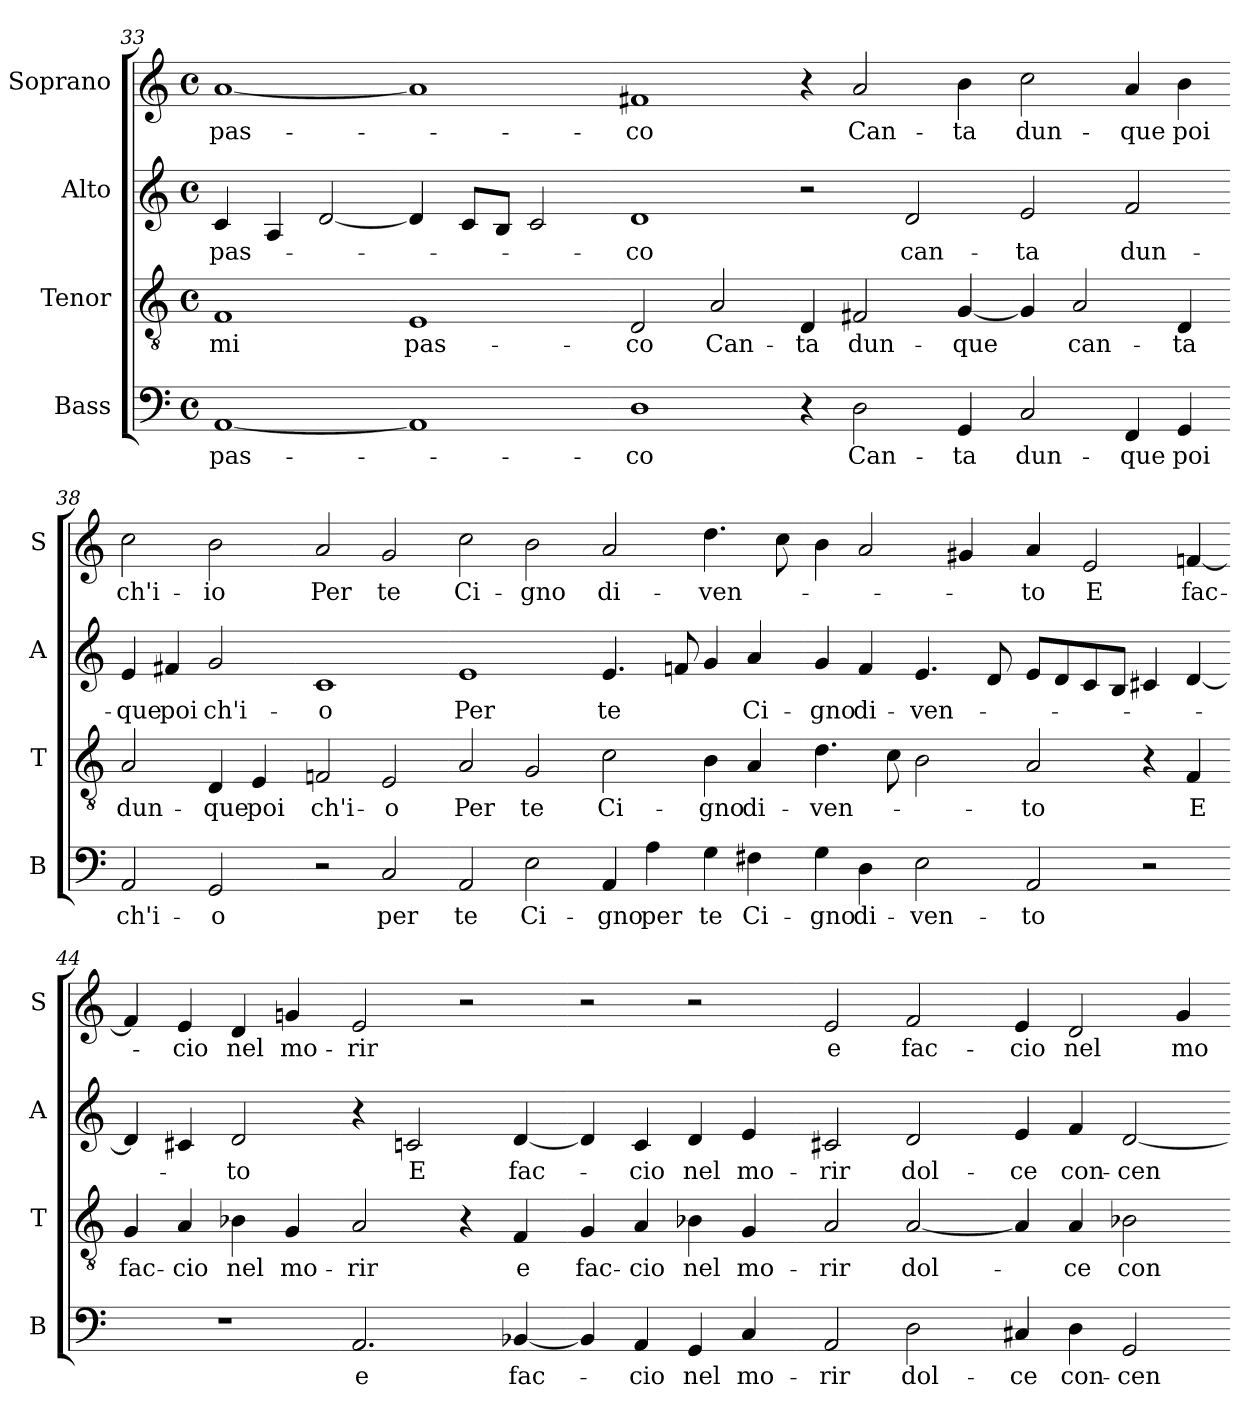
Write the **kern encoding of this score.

**kern	**text	**kern	**text	**kern	**text	**kern	**text
*part4	*part4	*part3	*part3	*part2	*part2	*part1	*part1
*staff4	*staff4	*staff3	*staff3	*staff2	*staff2	*staff1	*staff1
*I"Bass	*	*I"Tenor	*	*I"Alto	*	*I"Soprano	*
*I'B	*	*I'T	*	*I'A	*	*I'S	*
*clefF4	*	*clefGv2	*	*clefG2	*	*clefG2	*
*k[]	*	*k[]	*	*k[]	*	*k[]	*
*M4/4	*	*M4/4	*	*M4/4	*	*M4/4	*
*met(c)	*	*met(c)	*	*met(c)	*	*met(c)	*
=33	=33	=33	=33	=33	=33	=33	=33
!	!LO:LY:b	!	!LO:LY:b	!	!LO:LY:b	!	!LO:LY:b
[1AA	pas-	1F	mi	4c/	pas-	[1a	pas-
.	.	.	.	4A/	.	.	.
.	.	.	.	[2d/	.	.	.
=34-	=34-	=34-	=34-	=34-	=34-	=34-	=34-
!	!	!	!LO:LY:b	!	!	!	!
1AA]	.	1E	pas-	4d/]	.	1a]	.
.	.	.	.	8c/L	.	.	.
.	.	.	.	8B/J	.	.	.
.	.	.	.	2c/	.	.	.
=35-	=35-	=35-	=35-	=35-	=35-	=35-	=35-
!	!LO:LY:b	!	!LO:LY:b	!	!LO:LY:b	!	!LO:LY:b
1D	-co	2D/	-co	1d	-co	1f#X	-co
!	!	!	!LO:LY:b	!	!	!	!
.	.	2A/	Can-	.	.	.	.
!!LO:PB:g=z
=36-	=36-	=36-	=36-	=36-	=36-	=36-	=36-
!	!	!	!LO:LY:b	!	!	!	!
4r	.	4D/	-ta	2r	.	4r	.
!	!LO:LY:b	!	!LO:LY:b	!	!	!	!LO:LY:b
2D\	Can-	2F#X/	dun-	.	.	2a/	Can-
!	!	!	!	!	!LO:LY:b	!	!
.	.	.	.	2d/	can-	.	.
!	!LO:LY:b	!	!LO:LY:b	!	!	!	!LO:LY:b
4GG/	-ta	[4G/	-que	.	.	4b\	-ta
=37-	=37-	=37-	=37-	=37-	=37-	=37-	=37-
!	!LO:LY:b	!	!	!	!LO:LY:b	!	!LO:LY:b
2C/	dun-	4G/]	.	2e/	-ta	2cc\	dun-
!	!	!	!LO:LY:b	!	!	!	!
.	.	2A/	can-	.	.	.	.
!	!LO:LY:b	!	!	!	!LO:LY:b	!	!LO:LY:b
4FF/	-que	.	.	2f/	dun-	4a/	-que
!	!LO:LY:b	!	!LO:LY:b	!	!	!	!LO:LY:b
4GG/	poi	4D/	-ta	.	.	4b\	poi
=38-	=38-	=38-	=38-	=38-	=38-	=38-	=38-
!	!LO:LY:b	!	!LO:LY:b	!	!LO:LY:b	!	!LO:LY:b
2AA/	ch'i-	2A/	dun-	4e/	-que	2cc\	ch'i-
!	!	!	!	!	!LO:LY:b	!	!
.	.	.	.	4f#X/	poi	.	.
!	!LO:LY:b	!	!LO:LY:b	!	!LO:LY:b	!	!LO:LY:b
2GG/	-o	4D/	-que	2g/	ch'i-	2b\	-io
!	!	!	!LO:LY:b	!	!	!	!
.	.	4E/	poi	.	.	.	.
=39-	=39-	=39-	=39-	=39-	=39-	=39-	=39-
!	!	!	!LO:LY:b	!	!LO:LY:b	!	!LO:LY:b
2r	.	2F/	ch'i-	1c	-o	2a/	Per
!	!LO:LY:b	!	!LO:LY:b	!	!	!	!LO:LY:b
2C/	per	2E/	-o	.	.	2g/	te
=40-	=40-	=40-	=40-	=40-	=40-	=40-	=40-
!	!LO:LY:b	!	!LO:LY:b	!	!LO:LY:b	!	!LO:LY:b
2AA/	te	2A/	Per	1e	Per	2cc\	Ci-
!	!LO:LY:b	!	!LO:LY:b	!	!	!	!LO:LY:b
2E\	Ci-	2G/	te	.	.	2b\	-gno
=41-	=41-	=41-	=41-	=41-	=41-	=41-	=41-
!	!LO:LY:b	!	!LO:LY:b	!	!LO:LY:b	!	!LO:LY:b
4AA/	-gno	2c\	Ci-	4.e/	te	2a/	di-
!	!LO:LY:b	!	!	!	!	!	!
4A\	per	.	.	.	.	.	.
.	.	.	.	8f/	.	.	.
!	!LO:LY:b	!	!LO:LY:b	!	!	!	!LO:LY:b
4G\	te	4B\	-gno	4g/	.	4.dd\	-ven-
!	!LO:LY:b	!	!LO:LY:b	!	!LO:LY:b	!	!
4F#X\	Ci-	4A/	di-	4a/	Ci-	.	.
.	.	.	.	.	.	8cc\	.
=42-	=42-	=42-	=42-	=42-	=42-	=42-	=42-
!	!LO:LY:b	!	!LO:LY:b	!	!LO:LY:b	!	!
4G\	-gno	4.d\	-ven-	4g/	-gno	4b\	.
!	!LO:LY:b	!	!	!	!LO:LY:b	!	!
4D\	di-	.	.	4f/	di-	2a/	.
.	.	8c\	.	.	.	.	.
!	!LO:LY:b	!	!	!	!LO:LY:b	!	!
2E\	-ven-	2B\	.	4.e/	-ven-	.	.
.	.	.	.	.	.	4g#X/	.
.	.	.	.	8d/	.	.	.
=43-	=43-	=43-	=43-	=43-	=43-	=43-	=43-
!	!LO:LY:b	!	!LO:LY:b	!	!	!	!LO:LY:b
2AA/	-to	2A/	-to	8e/L	.	4a/	-to
.	.	.	.	8d/	.	.	.
!	!	!	!	!	!	!	!LO:LY:b
.	.	.	.	8c/	.	2e/	E
.	.	.	.	8B/J	.	.	.
2r	.	4r	.	4c#X/	.	.	.
!	!	!	!LO:LY:b	!	!	!	!LO:LY:b
.	.	4F/	E	[4d/	.	[4f/	fac-
=44-	=44-	=44-	=44-	=44-	=44-	=44-	=44-
!	!	!	!LO:LY:b	!	!	!	!
1r	.	4G/	fac-	4d/]	.	4f/]	.
!	!	!	!LO:LY:b	!	!	!	!LO:LY:b
.	.	4A/	-cio	4c#X/	.	4e/	-cio
!	!	!	!LO:LY:b	!	!LO:LY:b	!	!LO:LY:b
.	.	4B-X\	nel	2d/	-to	4d/	nel
!	!	!	!LO:LY:b	!	!	!	!LO:LY:b
.	.	4G/	mo-	.	.	4g/	mo-
!!LO:LB:g=z
=45-	=45-	=45-	=45-	=45-	=45-	=45-	=45-
!	!LO:LY:b	!	!LO:LY:b	!	!	!	!LO:LY:b
2.AA/	e	2A/	-rir	4r	.	2e/	-rir
!	!	!	!	!	!LO:LY:b	!	!
.	.	.	.	2c/	E	.	.
.	.	4r	.	.	.	2r	.
!	!LO:LY:b	!	!LO:LY:b	!	!LO:LY:b	!	!
[4BB-X/	fac-	4F/	e	[4d/	fac-	.	.
=46-	=46-	=46-	=46-	=46-	=46-	=46-	=46-
!	!	!	!LO:LY:b	!	!	!	!
4BB-/]	.	4G/	fac-	4d/]	.	2r	.
!	!LO:LY:b	!	!LO:LY:b	!	!LO:LY:b	!	!
4AA/	-cio	4A/	-cio	4c/	-cio	.	.
!	!LO:LY:b	!	!LO:LY:b	!	!LO:LY:b	!	!
4GG/	nel	4B-X\	nel	4d/	nel	2r	.
!	!LO:LY:b	!	!LO:LY:b	!	!LO:LY:b	!	!
4C/	mo-	4G/	mo-	4e/	mo-	.	.
=47-	=47-	=47-	=47-	=47-	=47-	=47-	=47-
!	!LO:LY:b	!	!LO:LY:b	!	!LO:LY:b	!	!LO:LY:b
2AA/	-rir	2A/	-rir	2c#X/	-rir	2e/	e
!	!LO:LY:b	!	!LO:LY:b	!	!LO:LY:b	!	!LO:LY:b
2D\	dol-	[2A/	dol-	2d/	dol-	2f/	fac-
=48-	=48-	=48-	=48-	=48-	=48-	=48-	=48-
!	!LO:LY:b	!	!	!	!LO:LY:b	!	!LO:LY:b
4C#X/	-ce	4A/]	.	4e/	-ce	4e/	-cio
!	!LO:LY:b	!	!LO:LY:b	!	!LO:LY:b	!	!LO:LY:b
4D\	con-	4A/	-ce	4f/	con-	2d/	nel
!	!LO:LY:b	!	!LO:LY:b	!	!LO:LY:b	!	!
2GG/	-cen-	2B-X\	con-	[2d/	-cen-	.	.
!	!	!	!	!	!	!	!LO:LY:b
.	.	.	.	.	.	4g/	mo-
=-	=-	=-	=-	=-	=-	=-	=-
*-	*-	*-	*-	*-	*-	*-	*-
